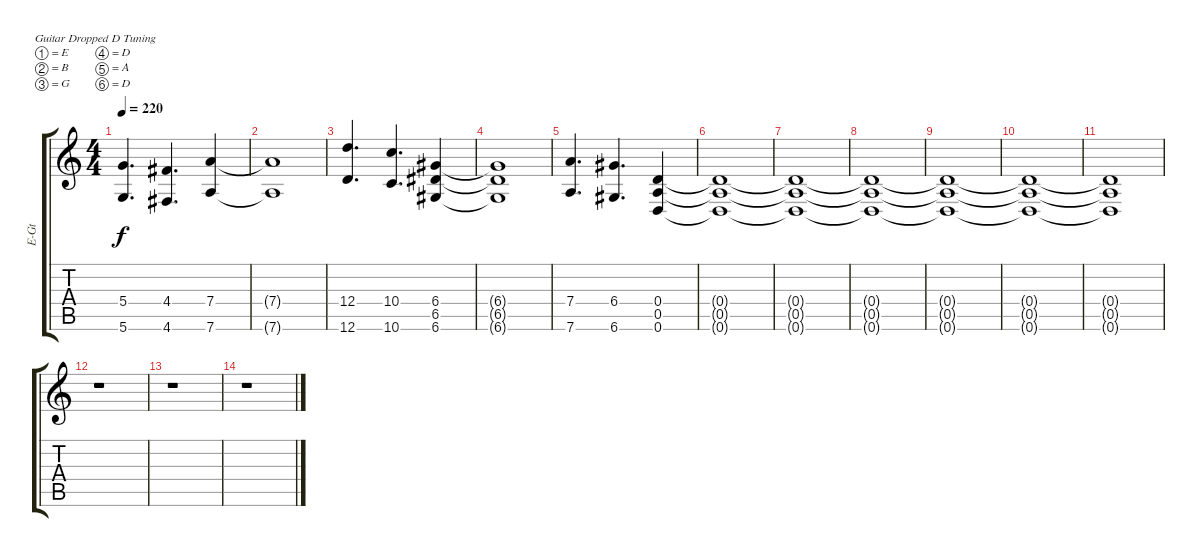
\bracketExtendMode groupsimilarinstruments
\otherSystemsTrackNameOrientation horizontal
\track ("Guitar-spare" "E-Gt") {instrument distortionguitar}
\staff {score tabs}
\tuning (E4 B3 G3 D3 A2 D2)
\ts (4 4)
\tempo 220
\clef g2
\ks c
(5.4 5.6).4{d dy f beam Up} (4.4{acc #} 4.6{acc #}).4{d beam Up} (7.4 7.6).4{beam Up} |
(7.4{t} 7.6{t}).1{beam Up} |
(12.4 12.6).4{d beam Up} (10.4 10.6).4{d beam Up} (6.4{acc #} 6.5{acc #} 6.6{acc #}).4{beam Up} |
(6.4{t acc #} 6.5{t acc #} 6.6{t acc #}).1{beam Up} |
(7.4 7.6).4{d beam Up} (6.4{acc #} 6.6{acc #}).4{d beam Up} (0.4 0.5 0.6).4{beam Up} |
(0.4{t} 0.5{t} 0.6{t}).1{beam Up} |
(0.4{t} 0.5{t} 0.6{t}).1{beam Up} |
(0.4{t} 0.5{t} 0.6{t}).1{beam Up} |
(0.4{t} 0.5{t} 0.6{t}).1{beam Up} |
(0.4{t} 0.5{t} 0.6{t}).1{beam Up} |
(0.4{t} 0.5{t} 0.6{t}).1{beam Up} |
r.1{beam Down} |
r.1{beam Down} |
r.1{beam Down}
